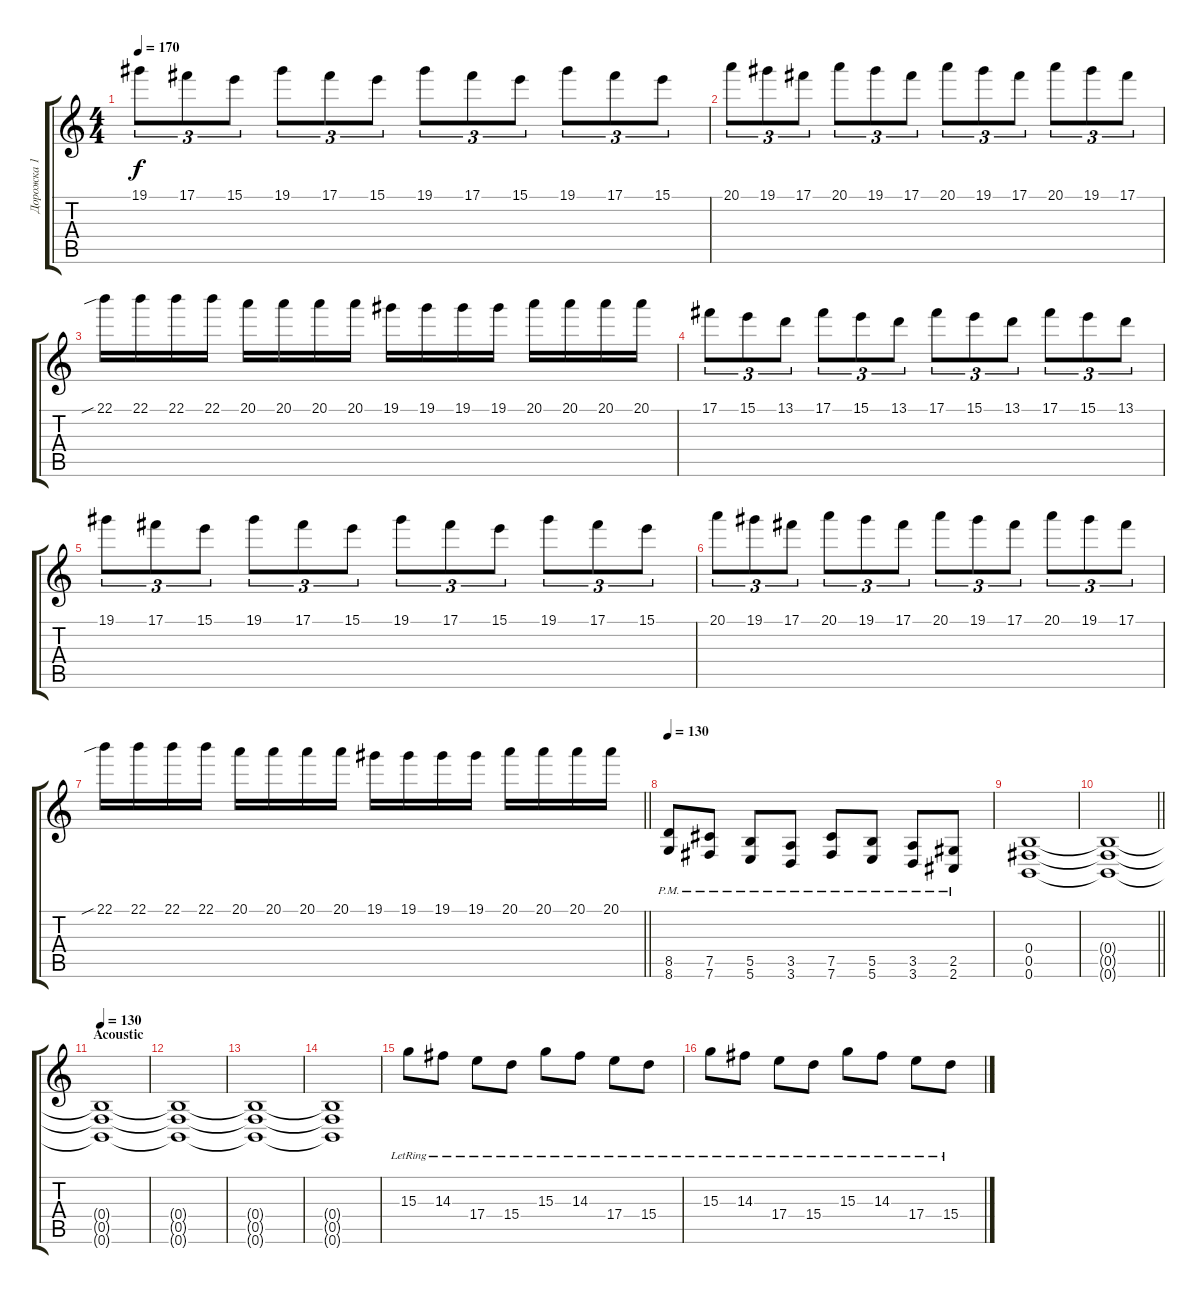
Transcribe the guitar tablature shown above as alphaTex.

\track ("Дорожка 1" "Дорожка 1") {instrument distortionguitar}
\staff {score tabs}
\tuning (Db4 Ab3 E3 B2 Gb2 B1) {hide}
\ts (4 4)
\tempo 170
\clef g2
\ks c
19.1.8{tu (3 2) dy f} 17.1.8{tu (3 2)} 15.1.8{tu (3 2)} 19.1.8{tu (3 2)} 17.1.8{tu (3 2)} 15.1.8{tu (3 2)} 19.1.8{tu (3 2)} 17.1.8{tu (3 2)} 15.1.8{tu (3 2)} 19.1.8{tu (3 2)} 17.1.8{tu (3 2)} 15.1.8{tu (3 2)} |
20.1.8{tu (3 2)} 19.1.8{tu (3 2)} 17.1.8{tu (3 2)} 20.1.8{tu (3 2)} 19.1.8{tu (3 2)} 17.1.8{tu (3 2)} 20.1.8{tu (3 2)} 19.1.8{tu (3 2)} 17.1.8{tu (3 2)} 20.1.8{tu (3 2)} 19.1.8{tu (3 2)} 17.1.8{tu (3 2)} |
22.1{sib}.16 22.1.16 22.1.16 22.1.16 20.1.16 20.1.16 20.1.16 20.1.16 19.1.16 19.1.16 19.1.16 19.1.16 20.1.16 20.1.16 20.1.16 20.1.16 |
17.1.8{tu (3 2)} 15.1.8{tu (3 2)} 13.1.8{tu (3 2)} 17.1.8{tu (3 2)} 15.1.8{tu (3 2)} 13.1.8{tu (3 2)} 17.1.8{tu (3 2)} 15.1.8{tu (3 2)} 13.1.8{tu (3 2)} 17.1.8{tu (3 2)} 15.1.8{tu (3 2)} 13.1.8{tu (3 2)} |
19.1.8{tu (3 2)} 17.1.8{tu (3 2)} 15.1.8{tu (3 2)} 19.1.8{tu (3 2)} 17.1.8{tu (3 2)} 15.1.8{tu (3 2)} 19.1.8{tu (3 2)} 17.1.8{tu (3 2)} 15.1.8{tu (3 2)} 19.1.8{tu (3 2)} 17.1.8{tu (3 2)} 15.1.8{tu (3 2)} |
20.1.8{tu (3 2)} 19.1.8{tu (3 2)} 17.1.8{tu (3 2)} 20.1.8{tu (3 2)} 19.1.8{tu (3 2)} 17.1.8{tu (3 2)} 20.1.8{tu (3 2)} 19.1.8{tu (3 2)} 17.1.8{tu (3 2)} 20.1.8{tu (3 2)} 19.1.8{tu (3 2)} 17.1.8{tu (3 2)} |
\barLineRight lightlight
22.1{sib}.16 22.1.16 22.1.16 22.1.16 20.1.16 20.1.16 20.1.16 20.1.16 19.1.16 19.1.16 19.1.16 19.1.16 20.1.16 20.1.16 20.1.16 20.1.16 |
\tempo 130
(8.5{pm} 8.6{pm}).8 (7.5{pm} 7.6{pm}).8 (5.5{pm} 5.6{pm}).8 (3.5{pm} 3.6{pm}).8 (7.5{pm} 7.6{pm}).8 (5.5{pm} 5.6{pm}).8 (3.5{pm} 3.6{pm}).8 (2.5{pm} 2.6{pm}).8 |
(0.4 0.5 0.6).1 |
\barLineRight lightlight
(0.4{t} 0.5{t} 0.6{t}).1 |
\section ("" "Acoustic")
\tempo 130
(0.4{t} 0.5{t} 0.6{t}).1{volume 0} |
(0.4{t} 0.5{t} 0.6{t}).1 |
(0.4{t} 0.5{t} 0.6{t}).1 |
(0.4{t} 0.5{t} 0.6{t}).1 |
15.3{lr}.8{volume 10 instrument acousticguitarsteel} 14.3{lr}.8 17.4{lr}.8 15.4{lr}.8 15.3{lr}.8 14.3{lr}.8 17.4{lr}.8 15.4{lr}.8 |
15.3{lr}.8 14.3{lr}.8 17.4{lr}.8 15.4{lr}.8 15.3{lr}.8 14.3{lr}.8 17.4{lr}.8 15.4{lr}.8
